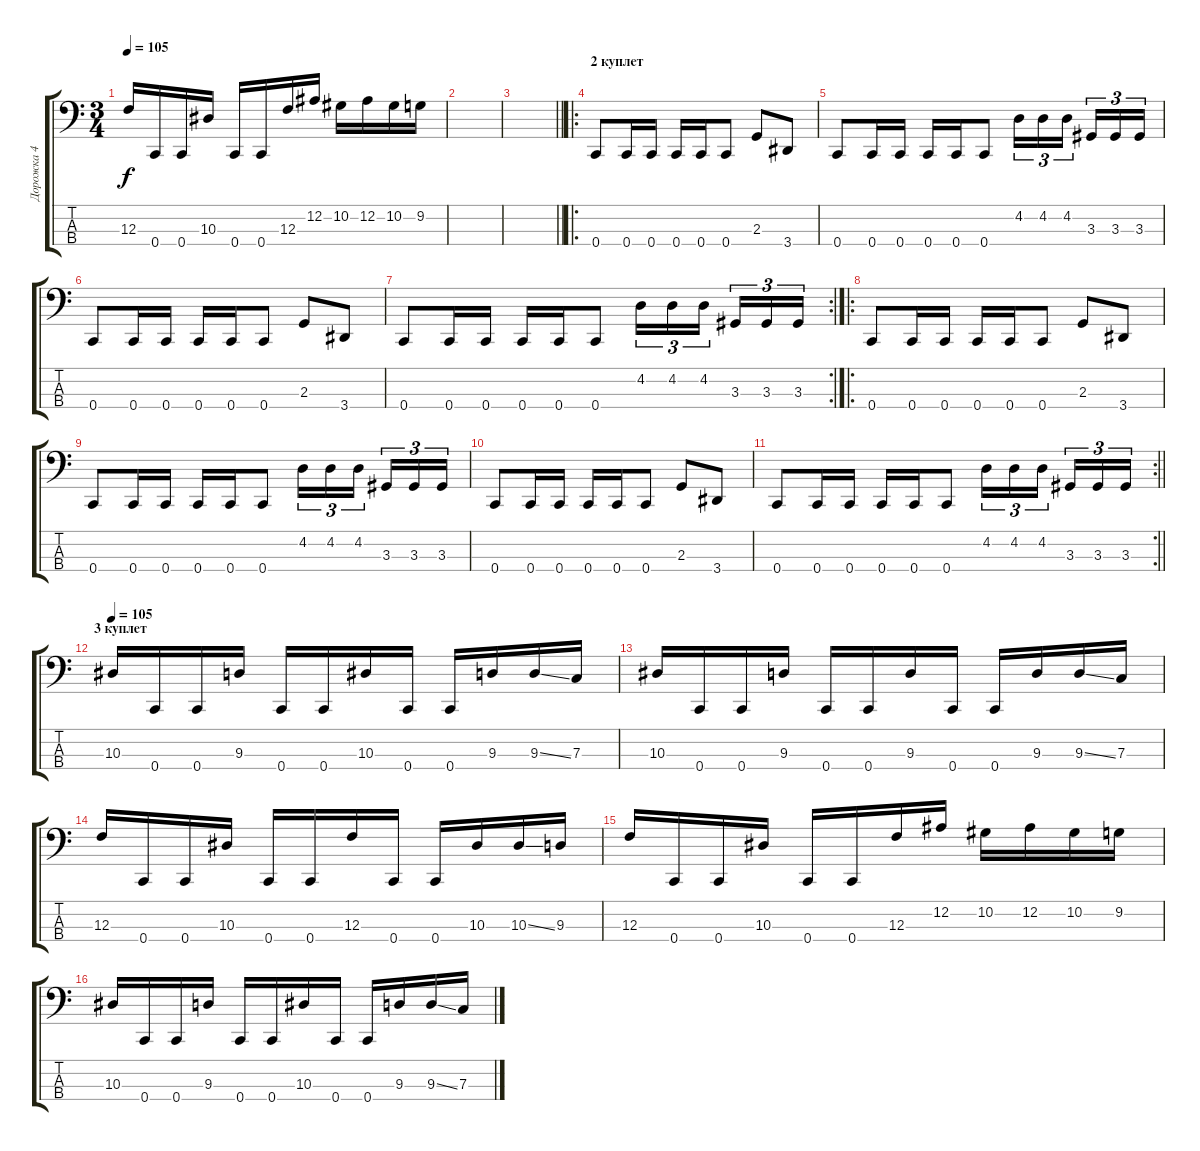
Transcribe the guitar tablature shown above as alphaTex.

\track ("Дорожка 4" "Дорожка 4") {instrument slapbass1}
\staff {score tabs}
\tuning (Eb2 Bb1 F1 C1) {hide}
\ts (3 4)
\tempo 105
\clef f4
\ks c
12.3.16{dy f} 0.4.16 0.4.16 10.3.16 0.4.16 0.4.16 12.3.16 12.2.16 10.2.16 12.2.16 10.2.16 9.2.16 |
|
\barLineRight lightlight
|
\ro
\section ("" "2 куплет")
0.4.8 0.4.16 0.4.16 0.4.16 0.4.16 0.4.8 2.3.8 3.4.8 |
0.4.8 0.4.16 0.4.16 0.4.16 0.4.16 0.4.8 4.2.16{tu (3 2)} 4.2.16{tu (3 2)} 4.2.16{tu (3 2) beam splitsecondary} 3.3.16{tu (3 2)} 3.3.16{tu (3 2)} 3.3.16{tu (3 2)} |
0.4.8 0.4.16 0.4.16 0.4.16 0.4.16 0.4.8 2.3.8 3.4.8 |
\rc 2
0.4.8 0.4.16 0.4.16 0.4.16 0.4.16 0.4.8 4.2.16{tu (3 2)} 4.2.16{tu (3 2)} 4.2.16{tu (3 2) beam splitsecondary} 3.3.16{tu (3 2)} 3.3.16{tu (3 2)} 3.3.16{tu (3 2)} |
\ro
0.4.8 0.4.16 0.4.16 0.4.16 0.4.16 0.4.8 2.3.8 3.4.8 |
0.4.8 0.4.16 0.4.16 0.4.16 0.4.16 0.4.8 4.2.16{tu (3 2)} 4.2.16{tu (3 2)} 4.2.16{tu (3 2) beam splitsecondary} 3.3.16{tu (3 2)} 3.3.16{tu (3 2)} 3.3.16{tu (3 2)} |
0.4.8 0.4.16 0.4.16 0.4.16 0.4.16 0.4.8 2.3.8 3.4.8 |
\rc 2
\barLineRight lightlight
0.4.8 0.4.16 0.4.16 0.4.16 0.4.16 0.4.8 4.2.16{tu (3 2)} 4.2.16{tu (3 2)} 4.2.16{tu (3 2) beam splitsecondary} 3.3.16{tu (3 2)} 3.3.16{tu (3 2)} 3.3.16{tu (3 2)} |
\section ("" "3 куплет")
\tempo 105
10.3.16 0.4.16 0.4.16 9.3.16 0.4.16 0.4.16 10.3.16 0.4.16 0.4.16 9.3.16 9.3{ss}.16 7.3.16 |
10.3.16 0.4.16 0.4.16 9.3.16 0.4.16 0.4.16 9.3.16 0.4.16 0.4.16 9.3.16 9.3{ss}.16 7.3.16 |
12.3.16 0.4.16 0.4.16 10.3.16 0.4.16 0.4.16 12.3.16 0.4.16 0.4.16 10.3.16 10.3{ss}.16 9.3.16 |
12.3.16 0.4.16 0.4.16 10.3.16 0.4.16 0.4.16 12.3.16 12.2.16 10.2.16 12.2.16 10.2.16 9.2.16 |
10.3.16 0.4.16 0.4.16 9.3.16 0.4.16 0.4.16 10.3.16 0.4.16 0.4.16 9.3.16 9.3{ss}.16 7.3.16
